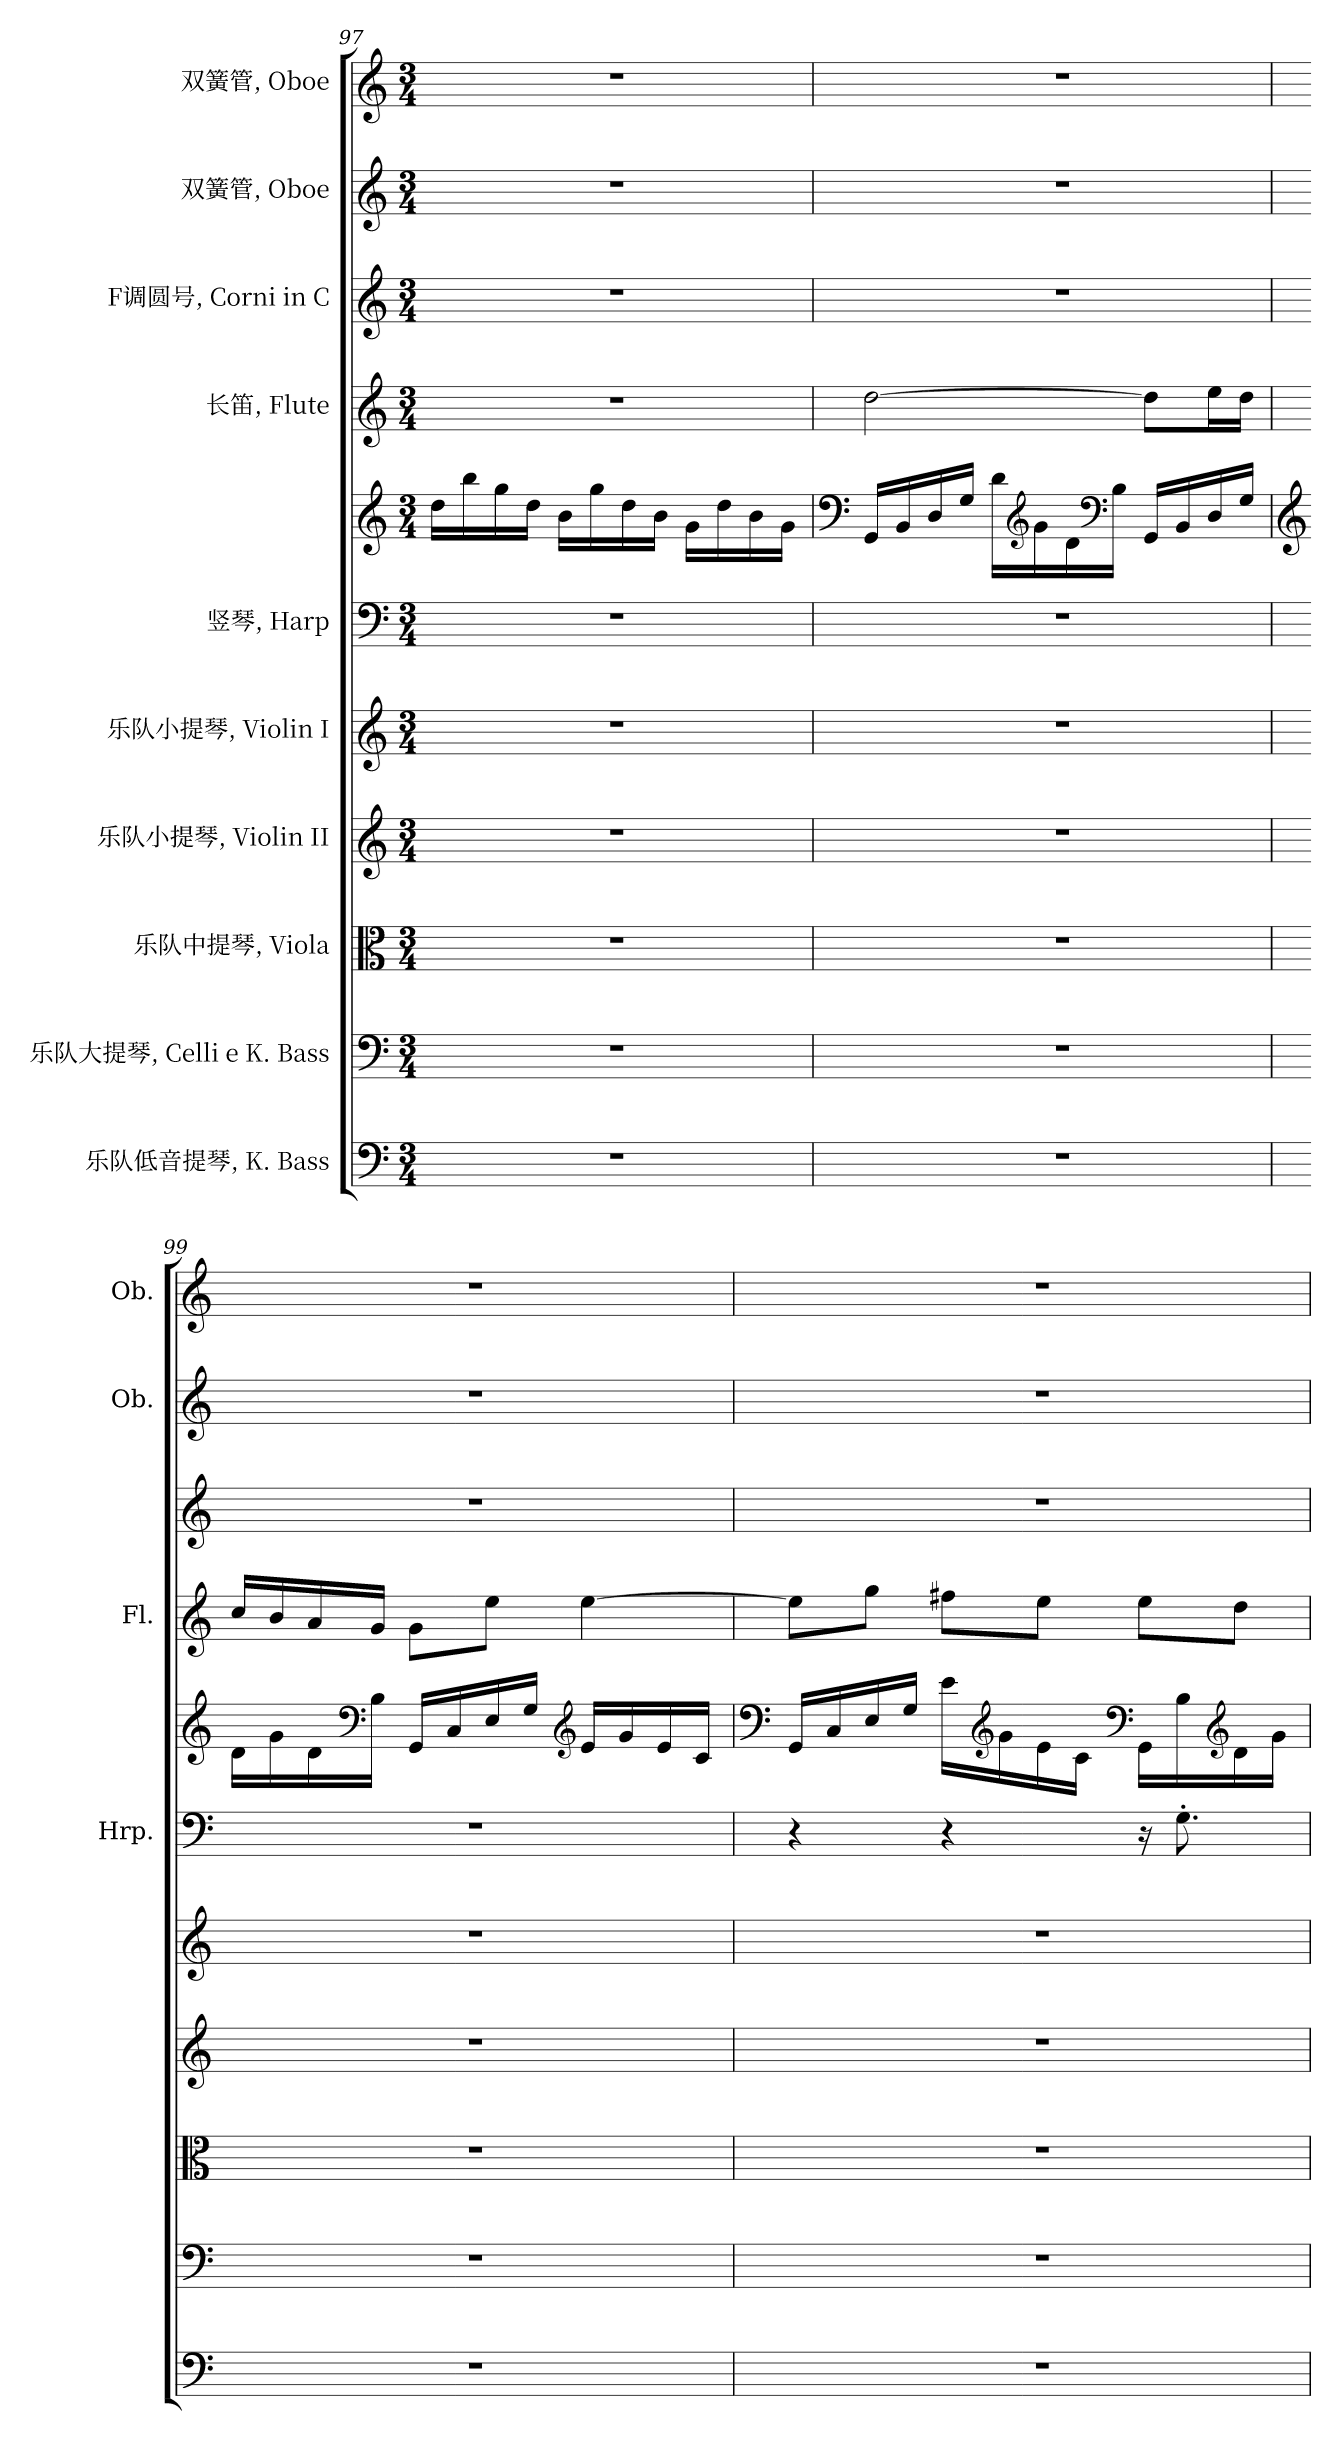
**kern	**kern	**kern	**kern	**kern	**kern	**kern	**kern	**kern	**kern	**kern
*part10	*part9	*part8	*part7	*part6	*part5	*part5	*part4	*part3	*part2	*part1
*staff11	*staff10	*staff9	*staff8	*staff7	*staff6	*staff5	*staff4	*staff3	*staff2	*staff1
*I"乐队低音提琴, K. Bass	*I"乐队大提琴, Celli e K. Bass	*I"乐队中提琴, Viola	*I"乐队小提琴, Violin II	*I"乐队小提琴, Violin I	*I"竖琴, Harp	*	*I"长笛, Flute	*I"F调圆号, Corni in C	*I"双簧管, Oboe	*I"双簧管, Oboe
*	*	*	*	*	*I'Hrp.	*	*I'Fl.	*	*I'Ob.	*I'Ob.
!!LO:PB:g=z
*clefF4	*clefF4	*clefC3	*clefG2	*clefG2	*clefF4	*clefG2	*clefG2	*clefG2	*clefG2	*clefG2
*ITrd7c12	*	*	*	*	*	*	*	*ITrd4c7	*	*
*k[]	*k[]	*k[]	*k[]	*k[]	*k[]	*k[]	*k[]	*k[b-]	*k[]	*k[]
*M3/4	*M3/4	*M3/4	*M3/4	*M3/4	*M3/4	*M3/4	*M3/4	*M3/4	*M3/4	*M3/4
=97	=97	=97	=97	=97	=97	=97	=97	=97	=97	=97
2.r	2.r	2.r	2.r	2.r	2.r	16dd\LL	2.r	2.r	2.r	2.r
.	.	.	.	.	.	16bb\	.	.	.	.
.	.	.	.	.	.	16gg\	.	.	.	.
.	.	.	.	.	.	16dd\JJ	.	.	.	.
.	.	.	.	.	.	16b\LL	.	.	.	.
.	.	.	.	.	.	16gg\	.	.	.	.
.	.	.	.	.	.	16dd\	.	.	.	.
.	.	.	.	.	.	16b\JJ	.	.	.	.
.	.	.	.	.	.	16g\LL	.	.	.	.
.	.	.	.	.	.	16dd\	.	.	.	.
.	.	.	.	.	.	16b\	.	.	.	.
.	.	.	.	.	.	16g\JJ	.	.	.	.
=98	=98	=98	=98	=98	=98	=98	=98	=98	=98	=98
*	*	*	*	*	*	*clefF4	*	*	*	*
2.r	2.r	2.r	2.r	2.r	2.r	16GG/LL	[2dd\	2.r	2.r	2.r
.	.	.	.	.	.	16BB/	.	.	.	.
.	.	.	.	.	.	16D/	.	.	.	.
.	.	.	.	.	.	16G/JJ	.	.	.	.
.	.	.	.	.	.	16d\LL	.	.	.	.
*	*	*	*	*	*	*clefG2	*	*	*	*
.	.	.	.	.	.	16g\	.	.	.	.
.	.	.	.	.	.	16d\	.	.	.	.
*	*	*	*	*	*	*clefF4	*	*	*	*
.	.	.	.	.	.	16B\JJ	.	.	.	.
.	.	.	.	.	.	16GG/LL	8dd\L]	.	.	.
.	.	.	.	.	.	16BB/	.	.	.	.
.	.	.	.	.	.	16D/	16ee\L	.	.	.
.	.	.	.	.	.	16G/JJ	16dd\JJ	.	.	.
!!LO:PB:g=z
=99	=99	=99	=99	=99	=99	=99	=99	=99	=99	=99
*	*	*	*	*	*	*clefG2	*	*	*	*
2.r	2.r	2.r	2.r	2.r	2.r	16d\LL	16cc/LL	2.r	2.r	2.r
.	.	.	.	.	.	16g\	16b/	.	.	.
.	.	.	.	.	.	16d\	16a/	.	.	.
*	*	*	*	*	*	*clefF4	*	*	*	*
.	.	.	.	.	.	16B\JJ	16g/JJ	.	.	.
.	.	.	.	.	.	16GG/LL	8g\L	.	.	.
.	.	.	.	.	.	16C/	.	.	.	.
.	.	.	.	.	.	16E/	8ee\J	.	.	.
.	.	.	.	.	.	16G/JJ	.	.	.	.
*	*	*	*	*	*	*clefG2	*	*	*	*
.	.	.	.	.	.	16e/LL	[4ee\	.	.	.
.	.	.	.	.	.	16g/	.	.	.	.
.	.	.	.	.	.	16e/	.	.	.	.
.	.	.	.	.	.	16c/JJ	.	.	.	.
=100	=100	=100	=100	=100	=100	=100	=100	=100	=100	=100
*	*	*	*	*	*	*clefF4	*	*	*	*
2.r	2.r	2.r	2.r	2.r	4r	16GG/LL	8ee\L]	2.r	2.r	2.r
.	.	.	.	.	.	16C/	.	.	.	.
.	.	.	.	.	.	16E/	8gg\J	.	.	.
.	.	.	.	.	.	16G/JJ	.	.	.	.
.	.	.	.	.	4r	16e\LL	8ff#X\L	.	.	.
*	*	*	*	*	*	*clefG2	*	*	*	*
.	.	.	.	.	.	16g\	.	.	.	.
.	.	.	.	.	.	16e\	8ee\J	.	.	.
.	.	.	.	.	.	16c\JJ	.	.	.	.
*	*	*	*	*	*	*clefF4	*	*	*	*
.	.	.	.	.	16r	16GG\LL	8ee\L	.	.	.
.	.	.	.	.	8.G'\	16B\	.	.	.	.
*	*	*	*	*	*	*clefG2	*	*	*	*
.	.	.	.	.	.	16d\	8dd\J	.	.	.
.	.	.	.	.	.	16g\JJ	.	.	.	.
=	=	=	=	=	=	=	=	=	=	=
*-	*-	*-	*-	*-	*-	*-	*-	*-	*-	*-
